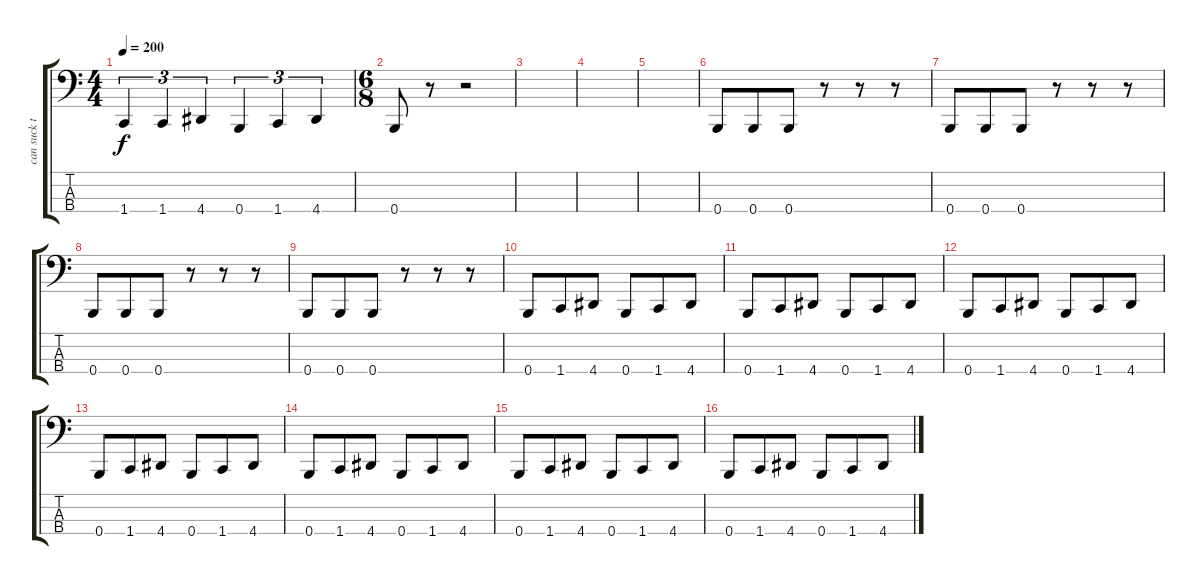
\track ("can suck these" "can suck t") {instrument electricbasspick}
\staff {score tabs}
\tuning (E2 B1 Gb1 B0) {hide}
\ts (4 4)
\tempo 200
\clef f4
\ks c
1.4.4{tu (3 2) dy f} 1.4.4{tu (3 2)} 4.4.4{tu (3 2)} 0.4.4{tu (3 2)} 1.4.4{tu (3 2)} 4.4.4{tu (3 2)} |
\ts (6 8)
0.4.8 r.8 r.2 |
|
|
|
0.4.8 0.4.8 0.4.8 r.8 r.8 r.8 |
0.4.8 0.4.8 0.4.8 r.8 r.8 r.8 |
0.4.8 0.4.8 0.4.8 r.8 r.8 r.8 |
0.4.8 0.4.8 0.4.8 r.8 r.8 r.8 |
0.4.8 1.4.8 4.4.8 0.4.8 1.4.8 4.4.8 |
0.4.8 1.4.8 4.4.8 0.4.8 1.4.8 4.4.8 |
0.4.8 1.4.8 4.4.8 0.4.8 1.4.8 4.4.8 |
0.4.8 1.4.8 4.4.8 0.4.8 1.4.8 4.4.8 |
0.4.8 1.4.8 4.4.8 0.4.8 1.4.8 4.4.8 |
0.4.8 1.4.8 4.4.8 0.4.8 1.4.8 4.4.8 |
0.4.8 1.4.8 4.4.8 0.4.8 1.4.8 4.4.8
